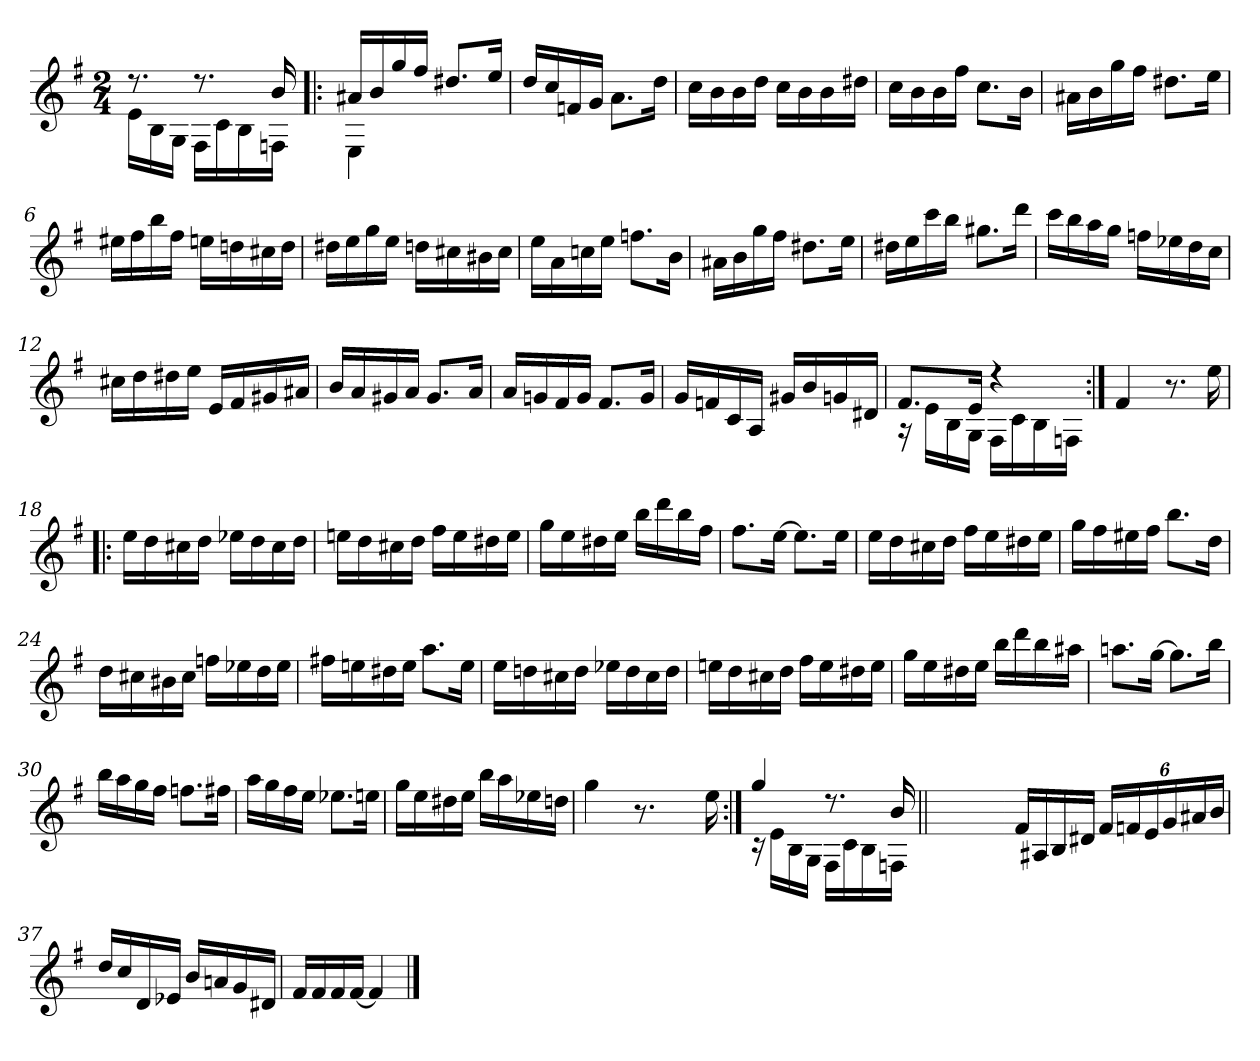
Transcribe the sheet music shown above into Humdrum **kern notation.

**kern
*part1
*staff1
*clefG2
*k[f#]
*G:
*M2/4
=
*^
8.rdd	16e\LL
.	16B\
.	16G\JJ
8.rdd	16F#\LL
.	16c\
.	16B\
16b/	16Fn\JJ
=1!|:	=1!|:
16a#X/LL	4E\
16b/	.
16gg/	.
16ff#/JJ	.
8.dd#X/L	4ryy
16ee/Jk	.
*v	*v
=2
16dd/LL
16cc/
16fn/
16g/JJ
8.a\L
16dd\Jk
=3
16cc\LL
16b\
16b\
16dd\JJ
16cc\LL
16b\
16b\
16dd#X\JJ
!!LO:LB:g=z
=4
16cc\LL
16b\
16b\
16ff#\JJ
8.cc\L
16b\Jk
=5
16a#X\LL
16b\
16gg\
16ff#\JJ
8.dd#X\L
16ee\Jk
=6
16ee#X\LL
16ff#\
16bb\
16ff#\JJ
16een\LL
16ddn\
16cc#X\
16dd\JJ
=7
16dd#X\LL
16ee\
16gg\
16ee\JJ
16ddn\LL
16cc#X\
16b#X\
16cc#\JJ
!!LO:LB:g=z
=8
16ee\LL
16a\
16ccn\
16ee\JJ
8.ffn\L
16b\Jk
=9
16a#X\LL
16b\
16gg\
16ff#\JJ
8.dd#X\L
16ee\Jk
=10
16dd#X\LL
16ee\
16ccc\
16bb\JJ
8.gg#X\L
16ddd\Jk
=11
16ccc\LL
16bb\
16aa\
16gg\JJ
16ffn\LL
16ee-X\
16dd\
16cc\JJ
!!LO:LB:g=z
=12
16cc#X\LL
16dd\
16dd#X\
16ee\JJ
16e/LL
16f#/
16g#X/
16a#X/JJ
=13
16b/LL
16a/
16g#X/
16a/JJ
8.g#/L
16a/Jk
=14
16a/LL
16gn/
16f#/
16g/JJ
8.f#/L
16g/Jk
=15
16g/LL
16fn/
16c/
16A/JJ
16g#X/LL
16b/
16gn/
16d#X/JJ
!!LO:LB:g=z
=16
*^
8.f#/L	16rA
.	16e\LL
.	16B\
16e/Jk	16G\JJ
4rdd	16F#\LL
.	16c\
.	16B\
.	16Fn\JJ
*v	*v
=17:|!
4f#/
8.r
16ee\
=18!|:
16ee\LL
16dd\
16cc#X\
16dd\JJ
16ee-X\LL
16dd\
16cc#\
16dd\JJ
=19
16een\LL
16dd\
16cc#X\
16dd\JJ
16ff#\LL
16ee\
16dd#X\
16ee\JJ
!!LO:LB:g=z
=20
16gg\LL
16ee\
16dd#X\
16ee\JJ
16bb\LL
16ddd\
16bb\
16ff#\JJ
=21
8.ff#\L
[>16ee\Jk
8.ee\L]
16ee\Jk
=22
16ee\LL
16dd\
16cc#X\
16dd\JJ
16ff#\LL
16ee\
16dd#X\
16ee\JJ
=23
16gg\LL
16ff#\
16ee#X\
16ff#\JJ
8.bb\L
16dd\Jk
!!LO:LB:g=z
=24
16dd\LL
16cc#X\
16b#X\
16cc#\JJ
16ffn\LL
16ee-X\
16dd\
16ee-\JJ
=25
16ff#X\LL
16een\
16dd#X\
16ee\JJ
8.aa\L
16ee\Jk
=26
16ee\LL
16ddn\
16cc#X\
16dd\JJ
16ee-X\LL
16dd\
16cc#\
16dd\JJ
=27
16een\LL
16dd\
16cc#X\
16dd\JJ
16ff#\LL
16ee\
16dd#X\
16ee\JJ
!!LO:LB:g=z
=28
16gg\LL
16ee\
16dd#X\
16ee\JJ
16bb\LL
16ddd\
16bb\
16aa#X\JJ
=29
8.aan\L
[>16gg\Jk
8.gg\L]
16bb\Jk
=30
16bb\LL
16aa\
16gg\
16ff#\JJ
8.ffn\L
16ff#X\Jk
=31
16aa\LL
16gg\
16ff#\
16ee\JJ
8.ee-X\L
16een\Jk
!!LO:LB:g=z
=32
16gg\LL
16ee\
16dd#X\
16ee\JJ
16bb\LL
16aa\
16ee-X\
16ddn\JJ
=33
*^
*	*^
4gg\	8ryy	8ryy
.	8ryy	8ryy
8.r	8ryy	36ryy
.	.	36ryy
.	.	36ryy
.	.	36ryy
.	.	36ryy
.	8ryy	.
.	.	36ryy
.	.	12ryy
16ee\	.	.
*	*v	*v
=34:|!	=34:|!
4gg/	16rc
.	16e\LL
.	16B\
.	16G\JJ
8.rdd	16F#\LL
.	16c\
.	16B\
16b/	16Fn\JJ
*v	*v
=35||
*stria0
2ryy
!!LO:LB:g=z
=36-
*stria5
16f#/LL
16A#X/
16B/
16d#X/JJ
24f#/LL
24fn/
24e/
24g/
24a#X/
24b/JJ
=37
16dd/LL
16cc/
16d/
16e-X/JJ
16b/LL
16an/
16g/
16d#X/JJ
=38
16f#/LL
16f#/
16f#/
[<16f#/JJ
4f#/]
==
*-
